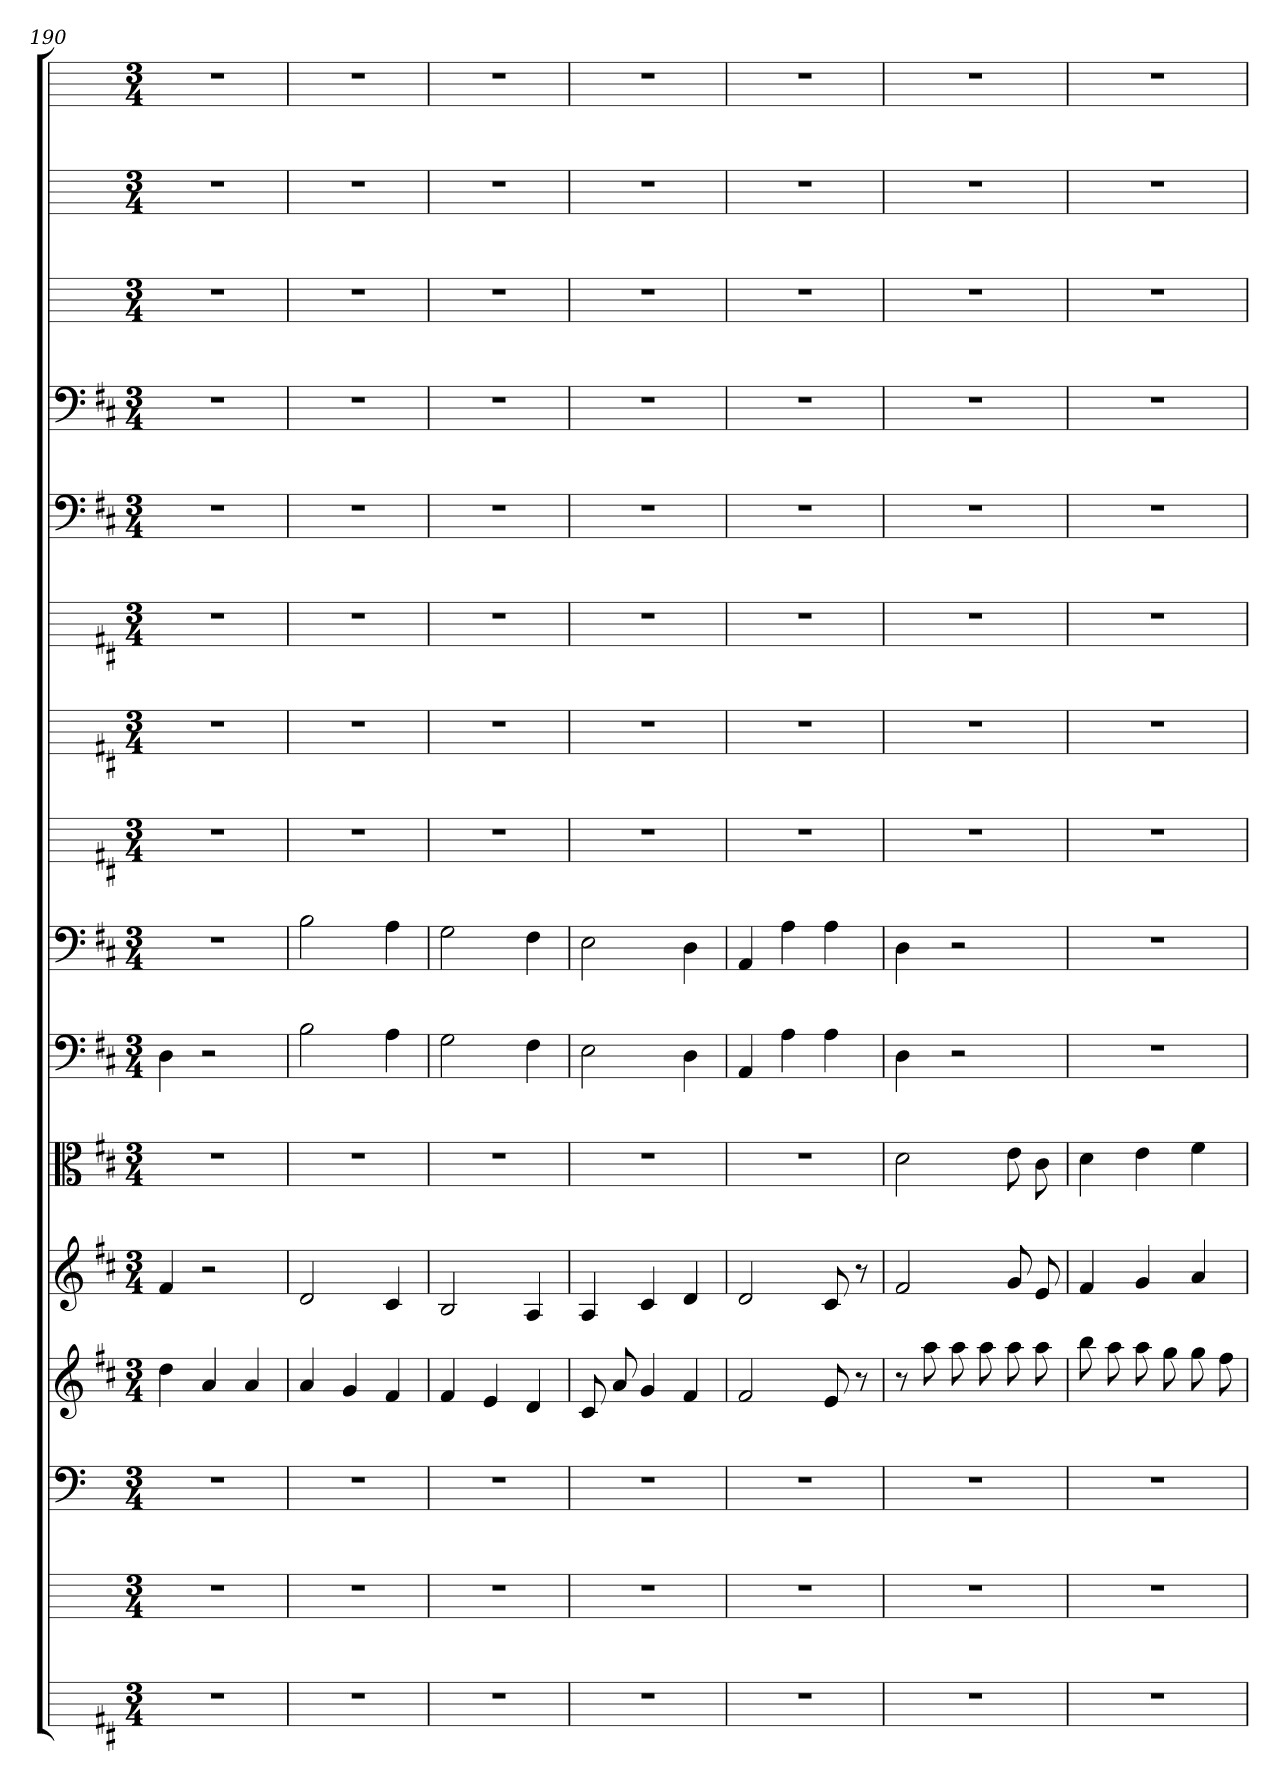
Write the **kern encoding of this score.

**kern	**kern	**kern	**kern	**kern	**kern	**kern	**kern	**kern	**kern	**kern	**kern	**kern	**kern	**kern	**kern
*part16	*part15	*part14	*part13	*part12	*part11	*part10	*part9	*part8	*part7	*part6	*part5	*part4	*part3	*part2	*part1
*staff16	*staff15	*staff14	*staff13	*staff12	*staff11	*staff10	*staff9	*staff8	*staff7	*staff6	*staff5	*staff4	*staff3	*staff2	*staff1
*	*	*clefF4	*	*	*clefC3	*clefF4	*clefF4	*	*	*	*clefF4	*clefF4	*	*	*
*k[f#c#]	*k[]	*k[]	*k[f#c#]	*k[f#c#]	*k[f#c#]	*k[f#c#]	*k[f#c#]	*k[f#c#]	*k[f#c#]	*k[f#c#]	*k[f#c#]	*k[f#c#]	*k[]	*k[]	*k[]
*M3/4	*M3/4	*M3/4	*M3/4	*M3/4	*M3/4	*M3/4	*M3/4	*M3/4	*M3/4	*M3/4	*M3/4	*M3/4	*M3/4	*M3/4	*M3/4
=190	=190	=190	=190	=190	=190	=190	=190	=190	=190	=190	=190	=190	=190	=190	=190
2.r	2.r	2.r	4dd	4f#	2.r	4D	2.r	2.r	2.r	2.r	2.r	2.r	2.r	2.r	2.r
.	.	.	4a	2r	.	2r	.	.	.	.	.	.	.	.	.
.	.	.	4a	.	.	.	.	.	.	.	.	.	.	.	.
=191	=191	=191	=191	=191	=191	=191	=191	=191	=191	=191	=191	=191	=191	=191	=191
2.r	2.r	2.r	4a	2d	2.r	2B	2B	2.r	2.r	2.r	2.r	2.r	2.r	2.r	2.r
.	.	.	4g	.	.	.	.	.	.	.	.	.	.	.	.
.	.	.	4f#	4c#	.	4A	4A	.	.	.	.	.	.	.	.
=192	=192	=192	=192	=192	=192	=192	=192	=192	=192	=192	=192	=192	=192	=192	=192
2.r	2.r	2.r	4f#	2B	2.r	2G	2G	2.r	2.r	2.r	2.r	2.r	2.r	2.r	2.r
.	.	.	4e	.	.	.	.	.	.	.	.	.	.	.	.
.	.	.	4d	4A	.	4F#	4F#	.	.	.	.	.	.	.	.
=193	=193	=193	=193	=193	=193	=193	=193	=193	=193	=193	=193	=193	=193	=193	=193
2.r	2.r	2.r	8c#	4A	2.r	2E	2E	2.r	2.r	2.r	2.r	2.r	2.r	2.r	2.r
.	.	.	8a	.	.	.	.	.	.	.	.	.	.	.	.
.	.	.	4g	4c#	.	.	.	.	.	.	.	.	.	.	.
.	.	.	4f#	4d	.	4D	4D	.	.	.	.	.	.	.	.
=194	=194	=194	=194	=194	=194	=194	=194	=194	=194	=194	=194	=194	=194	=194	=194
2.r	2.r	2.r	2f#	2d	2.r	4AA	4AA	2.r	2.r	2.r	2.r	2.r	2.r	2.r	2.r
.	.	.	.	.	.	4A	4A	.	.	.	.	.	.	.	.
.	.	.	8e	8c#	.	4A	4A	.	.	.	.	.	.	.	.
.	.	.	8r	8r	.	.	.	.	.	.	.	.	.	.	.
=195	=195	=195	=195	=195	=195	=195	=195	=195	=195	=195	=195	=195	=195	=195	=195
2.r	2.r	2.r	8r	2f#	2d	4D	4D	2.r	2.r	2.r	2.r	2.r	2.r	2.r	2.r
.	.	.	8aa	.	.	.	.	.	.	.	.	.	.	.	.
.	.	.	8aa	.	.	2r	2r	.	.	.	.	.	.	.	.
.	.	.	8aa	.	.	.	.	.	.	.	.	.	.	.	.
.	.	.	8aa	8g	8e	.	.	.	.	.	.	.	.	.	.
.	.	.	8aa	8e	8c#	.	.	.	.	.	.	.	.	.	.
=196	=196	=196	=196	=196	=196	=196	=196	=196	=196	=196	=196	=196	=196	=196	=196
2.r	2.r	2.r	8bb	4f#	4d	2.r	2.r	2.r	2.r	2.r	2.r	2.r	2.r	2.r	2.r
.	.	.	8aa	.	.	.	.	.	.	.	.	.	.	.	.
.	.	.	8aa	4g	4e	.	.	.	.	.	.	.	.	.	.
.	.	.	8gg	.	.	.	.	.	.	.	.	.	.	.	.
.	.	.	8gg	4a	4f#	.	.	.	.	.	.	.	.	.	.
.	.	.	8ff#	.	.	.	.	.	.	.	.	.	.	.	.
=	=	=	=	=	=	=	=	=	=	=	=	=	=	=	=
*-	*-	*-	*-	*-	*-	*-	*-	*-	*-	*-	*-	*-	*-	*-	*-
